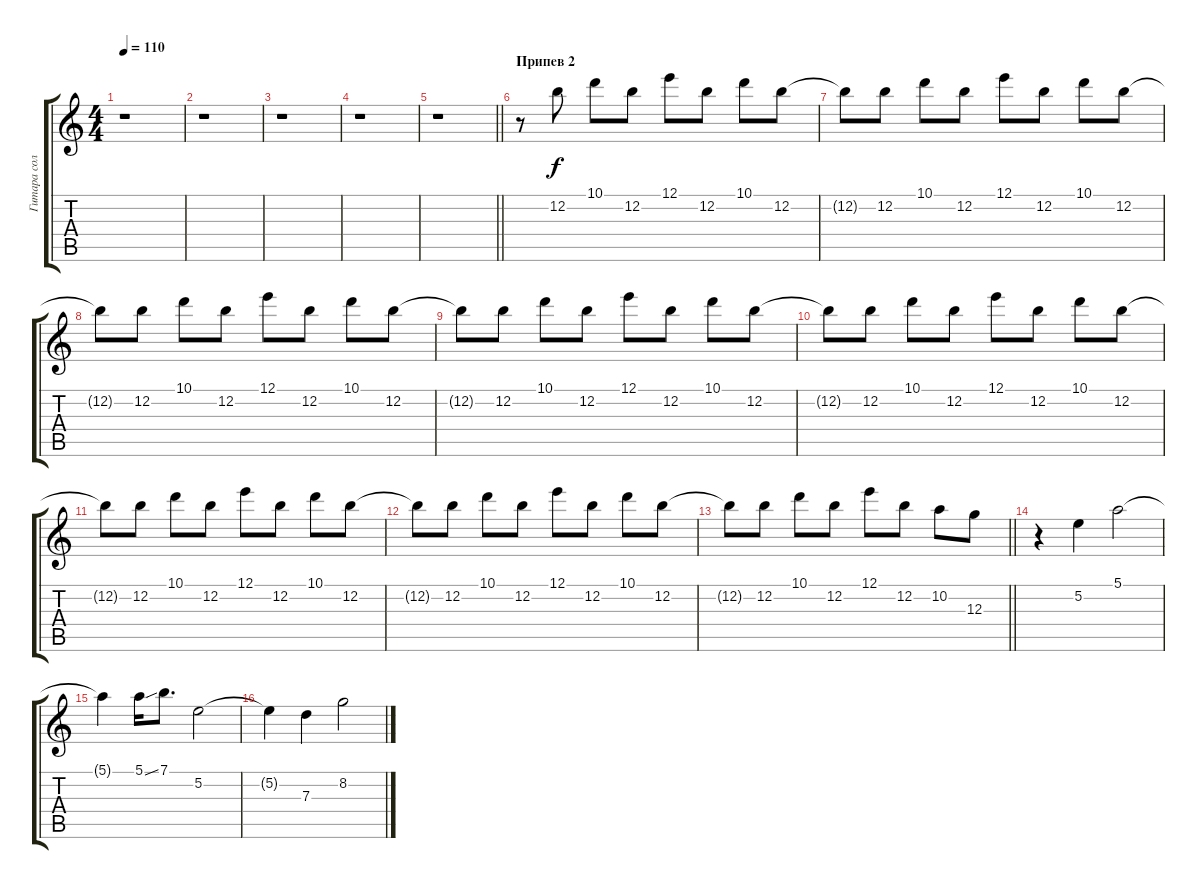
\track ("Гитара соло" "Гитара сол") {instrument electricguitarjazz bank 1}
\staff {score tabs}
\tuning (E4 B3 G3 D3 A2 E2) {hide}
\ts (4 4)
\tempo 110
\clef g2
\ks c
r.1{dy f} |
r.1 |
r.1 |
r.1 |
\barLineRight lightlight
r.1 |
\section ("" "Припев 2")
r.8 12.2.8 10.1.8 12.2.8 12.1.8 12.2.8 10.1.8 12.2.8 |
12.2{t}.8 12.2.8 10.1.8 12.2.8 12.1.8 12.2.8 10.1.8 12.2.8 |
12.2{t}.8 12.2.8 10.1.8 12.2.8 12.1.8 12.2.8 10.1.8 12.2.8 |
12.2{t}.8 12.2.8 10.1.8 12.2.8 12.1.8 12.2.8 10.1.8 12.2.8 |
12.2{t}.8 12.2.8 10.1.8 12.2.8 12.1.8 12.2.8 10.1.8 12.2.8 |
12.2{t}.8 12.2.8 10.1.8 12.2.8 12.1.8 12.2.8 10.1.8 12.2.8 |
12.2{t}.8 12.2.8 10.1.8 12.2.8 12.1.8 12.2.8 10.1.8 12.2.8 |
\barLineRight lightlight
12.2{t}.8 12.2.8 10.1.8 12.2.8 12.1.8 12.2.8 10.2.8 12.3.8 |
r.4 5.2.4 5.1.2 |
5.1{t}.4 5.1{ss}.16 7.1.8{d} 5.2.2 |
5.2{t}.4 7.3.4 8.2.2
